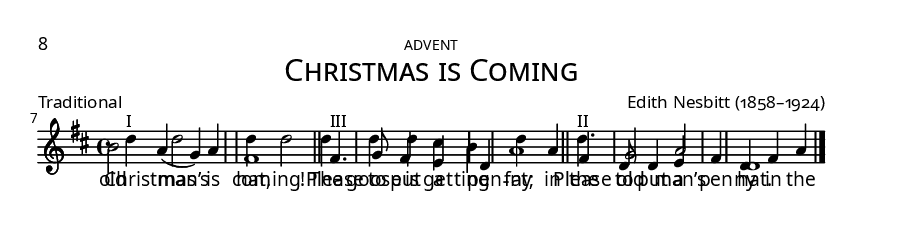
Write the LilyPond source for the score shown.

\version "2.14.2"
\include "util.ly"
\version "2.14.2"
#(set-global-staff-size 15) \paper{ #(define fonts (make-pango-font-tree "GoudyOlSt BT" "Garamond Premier Pro" "Garamond Premier Pro" (/ 15 20))) }
\header {tagline = ""
    title = \markup{\override #'(font-name . "Garamond Premr Pro Smbd Subh"){ \abs-fontsize #15 \smallCapsOldStyle"Christmas is Coming"}}
    %subtitle = \markup{{ \abs-fontsize #10.5 "(Three-part Round)"}}
    poet = \markup\oldStyleNum"Traditional"
    composer = \markup\oldStyleNum"Edith Nesbitt (1858–1924)"
  }
\paper {
  print-all-headers = ##f
  paper-height = 9\in
  paper-width = 6\in
  indent = 0\in
  %system-system-spacing = #'((basic-distance . 10) (padding . 0))
  system-system-spacing =
    #'((basic-distance . 0)
       (minimum-distance . 0)
       (padding . -10)
       (stretchability . 100))
  score-markup-spacing =
    #'((basic-distance . 0)
       (minimum-distance . 0)
       (padding . 0)
       (stretchability . 0))
  markup-system-spacing =
    #'((basic-distance . 0)
       (minimum-distance . 0)
       (padding . 0)
       (stretchability . 0))
  ragged-last-bottom = ##t
  ragged-bottom = ##f
  two-sided = ##t
  inner-margin = 0.5\in
  outer-margin = 0.25\in
  top-margin = 0.25\in
  bottom-margin = 0.25\in
  first-page-number = #008
  print-first-page-number = ##t
  headerLine = \markup{ \smallCaps advent}
  oddHeaderMarkup = \markup\fill-line{
     \abs-fontsize #8.5
     \combine 
        \fill-line{"" \on-the-fly #print-page-number-check-first
        \oldStylePageNum""
        }
        \fill-line{\headerLine}
  }
  evenHeaderMarkup = \markup {
     \abs-fontsize #8.5
     \combine
        \on-the-fly #print-page-number-check-first
        \oldStylePageNum""
        \fill-line{\headerLine}
  }
}

%\markup\fill-line \center-align {\concat{"from "\italic"cpdl.org"}}
\markup\vspace#0
%END_IF_NOT_6.14


















global = {
  \key d \major
  \time 4/4
}

sopMusic = \relative c'' {
  d4^"I" d2 a4 |
  d d2 d4 |
  d d cis b |
  a1 \bar "||"
  
  d4.^"II" d,8 d4 e |
  fis d fis a |
  b2 a4( g) |
  fis1 \bar "||"
  
  fis4.^"III" g8 fis4 e |
  d d' a fis |
  g2 a |
  d,1 \bar "|."
}
sopWords = \lyricmode {
  \dropLyricsIV
  Christ -- mas is com -- ing! The goose is get -- ting fat;
  Please to put a pen -- ny in the old man’s hat,
  Please to put a pen -- ny in the old man’s hat.
}

\score {
  \new Staff = women << \new Voice = sopranos { \global \sopMusic }
    \new Lyrics \with { alignBelowContext = #"women" \override VerticalAxisGroup #'nonstaff-relatedstaff-spacing = #'((basic-distance . 1))} \lyricsto "sopranos" \sopWords
  >>
  \layout {
    \context {
      \Score
      %\override SpacingSpanner #'base-shortest-duration = #(ly:make-moment 1 8)
      %\override SpacingSpanner #'common-shortest-duration = #(ly:make-moment 1 4)
    }
    \context {
      % Remove all empty staves
      % \Staff \RemoveEmptyStaves \override VerticalAxisGroup #'remove-first = ##t
    }
    \context {
      \Lyrics
      \override LyricText #'X-offset = #center-on-word
    }
  }
  
  \midi {
    \tempo 4 = 240
    \set Staff.midiInstrument = "flute"
  
    \context {
      \Voice
      \remove "Dynamic_performer"
    }
  }
}
